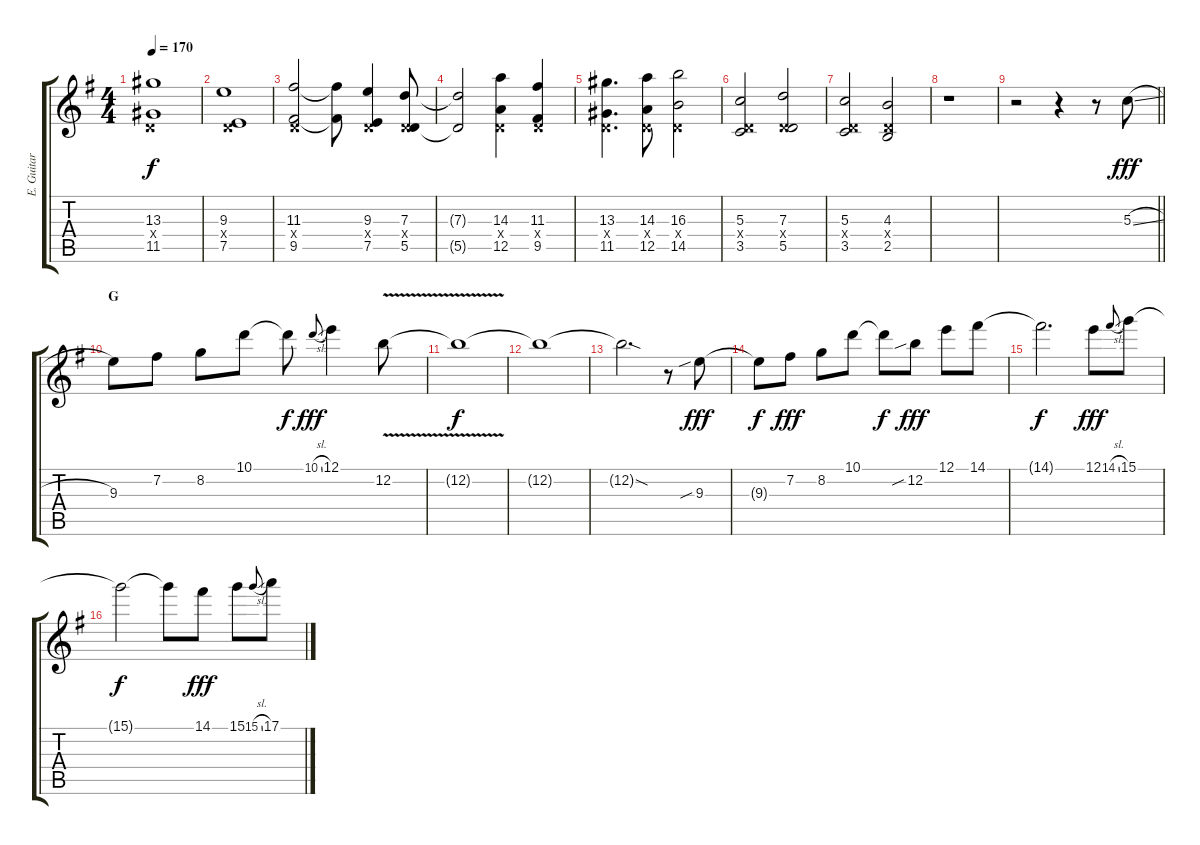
\track ("E. Guitar II" "E. Guitar ") {instrument overdrivenguitar}
\staff {score tabs}
\tuning (E4 B3 G3 D3 A2 E2) {hide}
\ts (4 4)
\tempo 170
\clef g2
\ks g
(13.3 0.4{x} 11.5).1{dy f} |
(9.3 0.4{x} 7.5).1 |
(11.3 0.4{x} 9.5).2 (11.3{t} 9.5{t}).8 (9.3 0.4{x} 7.5).4 (7.3 0.4{x} 5.5).8 |
(7.3{t} 5.5{t}).2 (14.3 0.4{x} 12.5).4 (11.3 0.4{x} 9.5).4 |
(13.3 0.4{x} 11.5).4{d} (14.3 0.4{x} 12.5).8 (16.3 0.4{x} 14.5).2 |
(5.3 0.4{x} 3.5).2 (7.3 0.4{x} 5.5).2 |
(5.3 0.4{x} 3.5).2 (4.3 0.4{x} 2.5).2 |
r.1 |
\barLineRight lightlight
r.2 r.4 r.8 5.3{sl}.8{dy fff} |
\section ("" "G")
9.3.8 7.2.8 8.2.8 10.1.8 10.1{t}.8{dy f} 10.1{sl}.8{gr onbeat dy fff} 12.1.4 12.2{v}.8 |
12.2{t}.1{dy f} |
12.2{t}.1 |
12.2{sod t}.2{d} r.8 9.3{sib}.8{dy fff} |
9.3{t}.8{dy f} 7.2.8{dy fff} 8.2.8 10.1.8 10.1{t}.8{dy f} 12.2{sib}.8{dy fff} 12.1.8 14.1.8 |
14.1{t}.2{d dy f} 12.1.8{dy fff} 14.1{sl}.8{gr onbeat} 15.1.8 |
15.1{t}.2{dy f} 15.1{t}.8 14.1.8{dy fff} 15.1.8 15.1{sl}.8{gr onbeat} 17.1.8
